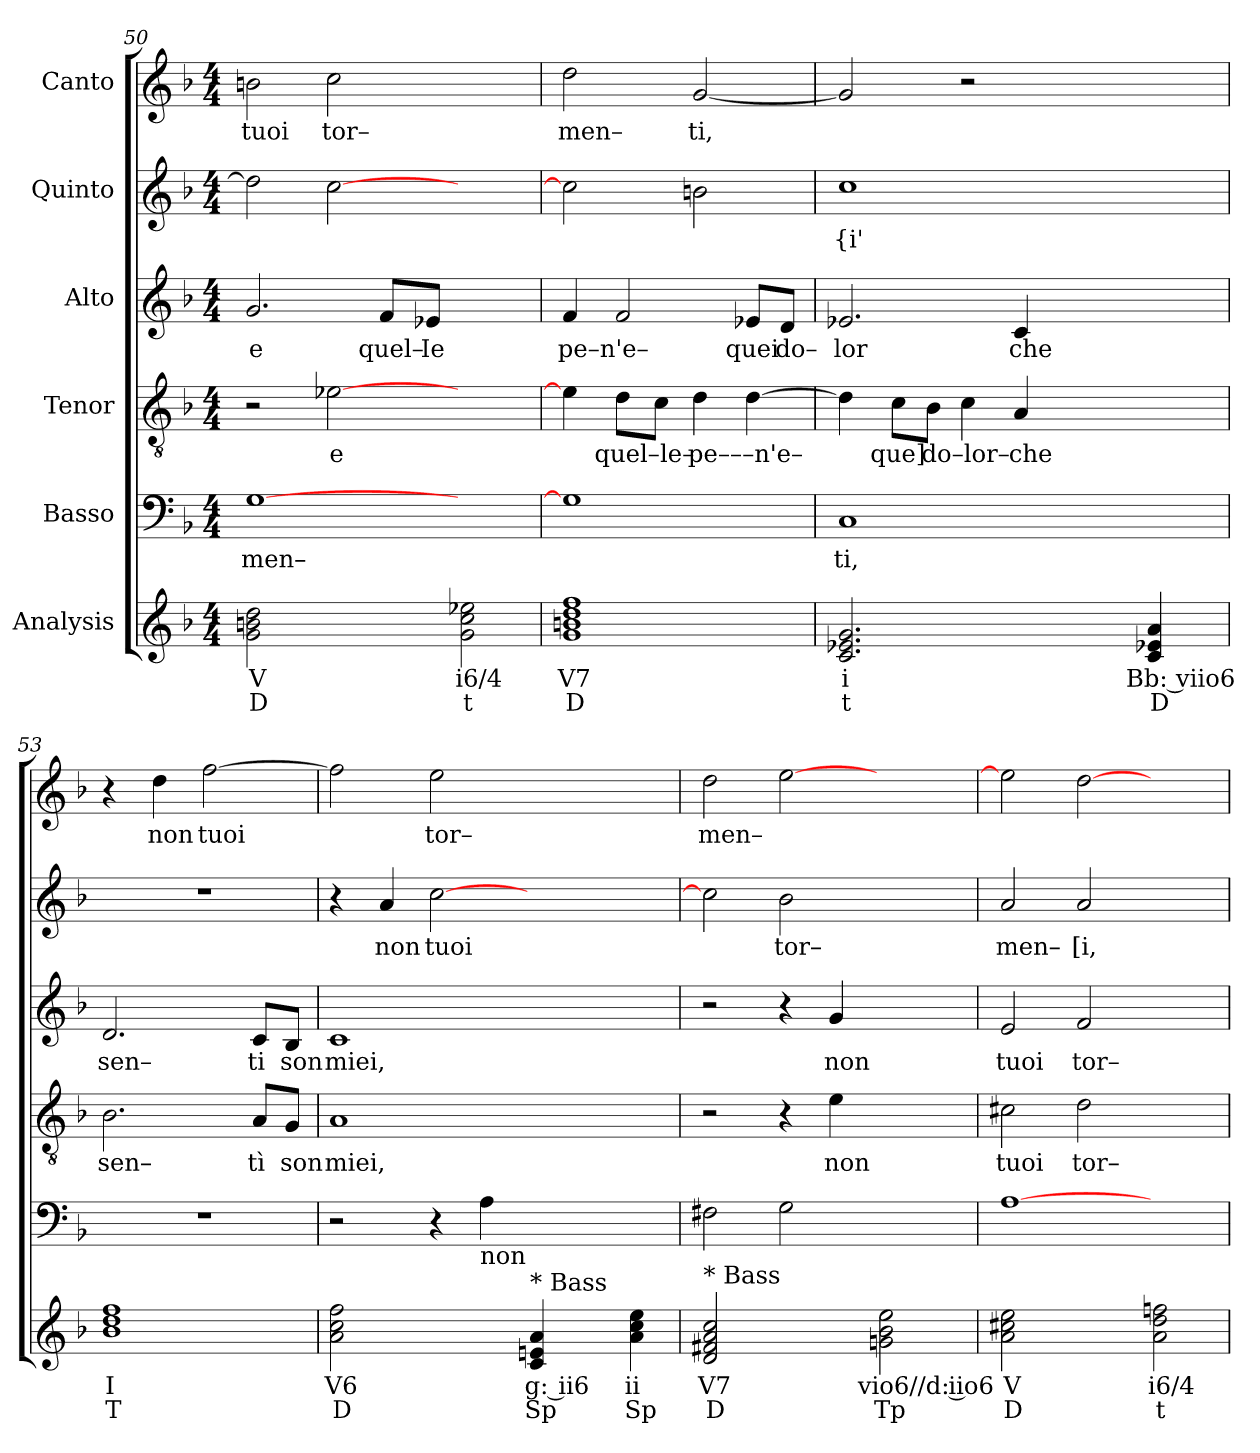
**kern	**text	**text	**kern	**text	**kern	**text	**kern	**text	**kern	**text	**kern	**text
*part6	*part6	*part6	*part5	*part5	*part4	*part4	*part3	*part3	*part2	*part2	*part1	*part1
*staff6	*staff6	*staff6	*staff5	*staff5	*staff4	*staff4	*staff3	*staff3	*staff2	*staff2	*staff1	*staff1
*I"Analysis	*	*	*I"Basso	*	*I"Tenor	*	*I"Alto	*	*I"Quinto	*	*I"Canto	*
*	*	*	*clefF4	*	*clefGv2	*	*clefG2	*	*clefG2	*	*clefG2	*
*k[b-]	*	*	*k[b-]	*	*k[b-]	*	*k[b-]	*	*k[b-]	*	*k[b-]	*
*	*	*	*F:	*	*F:	*	*F:	*	*F:	*	*F:	*
*M4/4	*	*	*M4/4	*	*M4/4	*	*M4/4	*	*M4/4	*	*M4/4	*
=50	=50	=50	=50	=50	=50	=50	=50	=50	=50	=50	=50	=50
!	!	!	!	!LO:LY:b	!	!	!	!	!	!	!	!
!	!	!	!	!	!	!	!	!LO:LY:b	!	!	!	!
!	!	!	!	!	!	!	!	!	!	!	!	!LO:LY:b
2g 2bn 2dd	V	D	[1G	men–	2r	.	2.g/	e	2dd\]	.	2bn\	tuoi
!	!	!	!	!	!	!LO:LY:b	!	!	!	!	!	!
!	!	!	!	!	!	!	!	!	!	!	!	!LO:LY:b
2ryy	.	.	.	.	[2e-X\	e	.	.	[2cc\	.	2cc\	tor–
!	!	!	!	!	!	!	!	!LO:LY:b	!	!	!	!
.	.	.	.	.	.	.	8f/L	quel–	.	.	.	.
!	!	!	!	!	!	!	!	!LO:LY:b	!	!	!	!
.	.	.	.	.	.	.	8e-X/J	Ie	.	.	.	.
2g 2cc 2ee-X	i6/4	t	2ryy	.	2ryy	.	2ryy	.	2ryy	.	2ryy	.
=51	=51	=51	=51	=51	=51	=51	=51	=51	=51	=51	=51	=51
!	!	!	!	!	!	!	!	!LO:LY:b	!	!	!	!
!	!	!	!	!	!	!	!	!	!	!	!	!LO:LY:b
1g 1bn 1dd 1ff	V7	D	1G]	.	4e-\]	.	4f/	pe–n'e–	2cc\]	.	2dd\	men–
!	!	!	!	!	!	!LO:LY:b	!	!	!	!	!	!
.	.	.	.	.	8d\L	quel–le–	2f/	.	.	.	.	.
.	.	.	.	.	8c\J	.	.	.	.	.	.	.
!	!	!	!	!	!	!LO:LY:b	!	!	!	!	!	!
!	!	!	!	!	!	!	!	!	!	!	!	!LO:LY:b
.	.	.	.	.	4d\	pe–––n'e–	.	.	2bn\	.	[2g/	ti,
!	!	!	!	!	!	!	!	!LO:LY:b	!	!	!	!
.	.	.	.	.	[4d\	.	8e-X/L	quei	.	.	.	.
!	!	!	!	!	!	!	!	!LO:LY:b	!	!	!	!
.	.	.	.	.	.	.	8d/J	do–	.	.	.	.
=52	=52	=52	=52	=52	=52	=52	=52	=52	=52	=52	=52	=52
!	!	!	!	!LO:LY:b	!	!	!	!	!	!	!	!
!	!	!	!	!	!	!	!	!LO:LY:b	!	!	!	!
!	!	!	!	!	!	!	!	!	!	!LO:LY:b	!	!
2.c 2.e-X 2.g	i	t	1C	ti,	4d\]	.	2.e-X/	lor	1cc	{i'	2g/]	.
!	!	!	!	!	!	!LO:LY:b	!	!	!	!	!	!
.	.	.	.	.	8c\L	que]	.	.	.	.	.	.
!	!	!	!	!	!	!LO:LY:b	!	!	!	!	!	!
.	.	.	.	.	8B-\J	do–lor–	.	.	.	.	.	.
.	.	.	.	.	4c\	.	.	.	.	.	2r	.
!	!	!	!	!	!	!LO:LY:b	!	!	!	!	!	!
!	!	!	!	!	!	!	!	!LO:LY:b	!	!	!	!
2.ryy	.	.	.	.	4A/	che	4c/	che	.	.	.	.
.	.	.	2.ryy	.	2.ryy	.	2.ryy	.	2.ryy	.	2.ryy	.
4c 4e-X 4a	Bb: viio6	D	.	.	.	.	.	.	.	.	.	.
=53	=53	=53	=53	=53	=53	=53	=53	=53	=53	=53	=53	=53
!	!	!	!	!	!	!LO:LY:b	!	!	!	!	!	!
!	!	!	!	!	!	!	!	!LO:LY:b	!	!	!	!
1b- 1dd 1ff	I	T	1r	.	2.B-\	sen–	2.d/	sen–	1r	.	4r	.
!	!	!	!	!	!	!	!	!	!	!	!	!LO:LY:b
.	.	.	.	.	.	.	.	.	.	.	4dd\	non
!	!	!	!	!	!	!	!	!	!	!	!	!LO:LY:b
.	.	.	.	.	.	.	.	.	.	.	[2ff\	tuoi
!	!	!	!	!	!	!LO:LY:b	!	!	!	!	!	!
!	!	!	!	!	!	!	!	!LO:LY:b	!	!	!	!
.	.	.	.	.	8A/L	tì	8c/L	ti	.	.	.	.
!	!	!	!	!	!	!LO:LY:b	!	!	!	!	!	!
!	!	!	!	!	!	!	!	!LO:LY:b	!	!	!	!
.	.	.	.	.	8G/J	son	8B-/J	son	.	.	.	.
=54	=54	=54	=54	=54	=54	=54	=54	=54	=54	=54	=54	=54
!	!	!	!	!	!	!LO:LY:b	!	!	!	!	!	!
!	!	!	!	!	!	!	!	!LO:LY:b	!	!	!	!
2a 2cc 2ff	V6	D	2r	.	1A	miei,	1c	miei,	4r	.	2ff\]	.
!	!	!	!	!	!	!	!	!	!	!LO:LY:b	!	!
.	.	.	.	.	.	.	.	.	4a/	non	.	.
!	!	!	!	!	!	!	!	!	!	!LO:LY:b	!	!
!	!	!	!	!	!	!	!	!	!	!	!	!LO:LY:b
2ryy	.	.	4r	.	.	.	.	.	[2cc\	tuoi	2ee\	tor–
!	!	!	!LO:TX:b:t=non	!	!	!	!	!	!	!	!	!
.	.	.	4A\	.	.	.	.	.	.	.	.	.
!LO:TX:a:t=* Bass	!	!	!	!	!	!	!	!	!	!	!	!
4c 4en 4a	g: ii6	Sp	2.ryy	.	2.ryy	.	2.ryy	.	2.ryy	.	2.ryy	.
4ryy	.	.	.	.	.	.	.	.	.	.	.	.
4a 4cc 4ee	ii	Sp	.	.	.	.	.	.	.	.	.	.
=55	=55	=55	=55	=55	=55	=55	=55	=55	=55	=55	=55	=55
!LO:TX:a:t=* Bass	!	!	!	!	!	!	!	!	!	!	!	!
!	!	!	!	!	!	!	!	!	!	!	!	!LO:LY:b
2d 2f#X 2a 2cc	V7	D	2F#X\	.	2r	.	2r	.	2cc\]	.	2dd\	men–
!	!	!	!	!	!	!	!	!	!	!LO:LY:b	!	!
2ryy	.	.	2G\	.	4r	.	4r	.	2b-\	tor–	[2ee\	.
!	!	!	!	!	!	!LO:LY:b	!	!	!	!	!	!
!	!	!	!	!	!	!	!	!LO:LY:b	!	!	!	!
.	.	.	.	.	4e\	non	4g/	non	.	.	.	.
2gn 2b- 2ee	vio6//d: iio6	Tp	2ryy	.	2ryy	.	2ryy	.	2ryy	.	2ryy	.
=56	=56	=56	=56	=56	=56	=56	=56	=56	=56	=56	=56	=56
!	!	!	!	!	!	!LO:LY:b	!	!	!	!	!	!
!	!	!	!	!	!	!	!	!LO:LY:b	!	!	!	!
!	!	!	!	!	!	!	!	!	!	!LO:LY:b	!	!
2a 2cc#X 2ee	V	D	[1A	.	2c#X\	tuoi	2e/	tuoi	2a/	men–	2ee\]	.
!	!	!	!	!	!	!LO:LY:b	!	!	!	!	!	!
!	!	!	!	!	!	!	!	!LO:LY:b	!	!	!	!
!	!	!	!	!	!	!	!	!	!	!LO:LY:b	!	!
2ryy	.	.	.	.	2d\	tor–	2f/	tor–	2a/	[i,	[2dd\	.
2a 2dd 2ffn	i6/4	t	2ryy	.	2ryy	.	2ryy	.	2ryy	.	2ryy	.
=	=	=	=	=	=	=	=	=	=	=	=	=
*-	*-	*-	*-	*-	*-	*-	*-	*-	*-	*-	*-	*-
